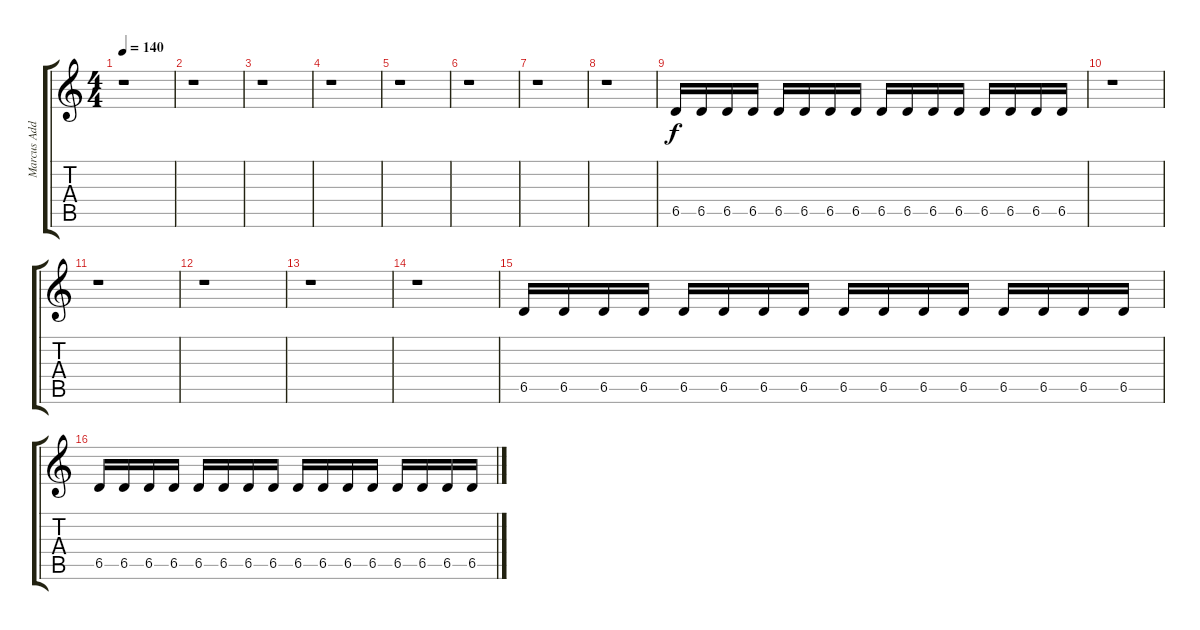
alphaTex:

\track ("Marcus Add." "Marcus Add") {instrument distortionguitar}
\staff {score tabs}
\tuning (Eb4 Bb3 Gb3 Db3 Ab2 Eb2) {hide}
\ts (4 4)
\tempo 140
\clef g2
\ks c
r.1{dy f} |
r.1 |
r.1 |
r.1 |
r.1 |
r.1 |
r.1 |
r.1 |
6.5.16{volume 14} 6.5.16 6.5.16 6.5.16 6.5.16 6.5.16 6.5.16 6.5.16 6.5.16 6.5.16 6.5.16 6.5.16 6.5.16 6.5.16 6.5.16 6.5.16 |
r.1 |
r.1 |
r.1 |
r.1 |
r.1 |
6.5.16 6.5.16 6.5.16 6.5.16 6.5.16 6.5.16 6.5.16 6.5.16 6.5.16 6.5.16 6.5.16 6.5.16 6.5.16 6.5.16 6.5.16 6.5.16 |
6.5.16 6.5.16 6.5.16 6.5.16 6.5.16 6.5.16 6.5.16 6.5.16 6.5.16 6.5.16 6.5.16 6.5.16 6.5.16 6.5.16 6.5.16 6.5.16
